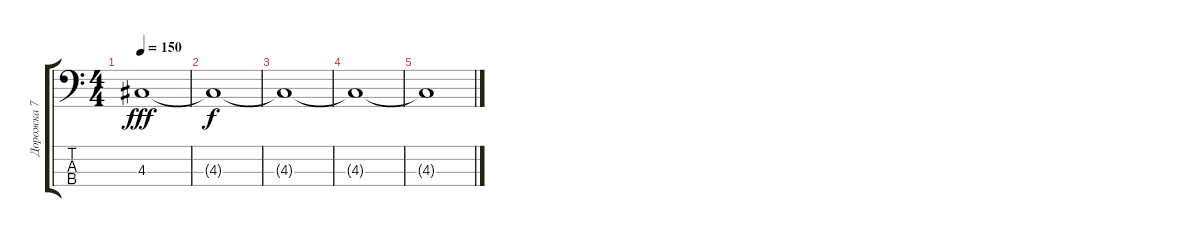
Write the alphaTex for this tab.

\track ("Дорожка 7" "Дорожка 7") {instrument electricbasspick}
\staff {score tabs}
\tuning (G2 D2 A1 E1) {hide}
\ts (4 4)
\tempo 150
\clef f4
\ks c
4.3.1{dy fff} |
4.3{t}.1{dy f} |
4.3{t}.1 |
4.3{t}.1 |
4.3{t}.1
